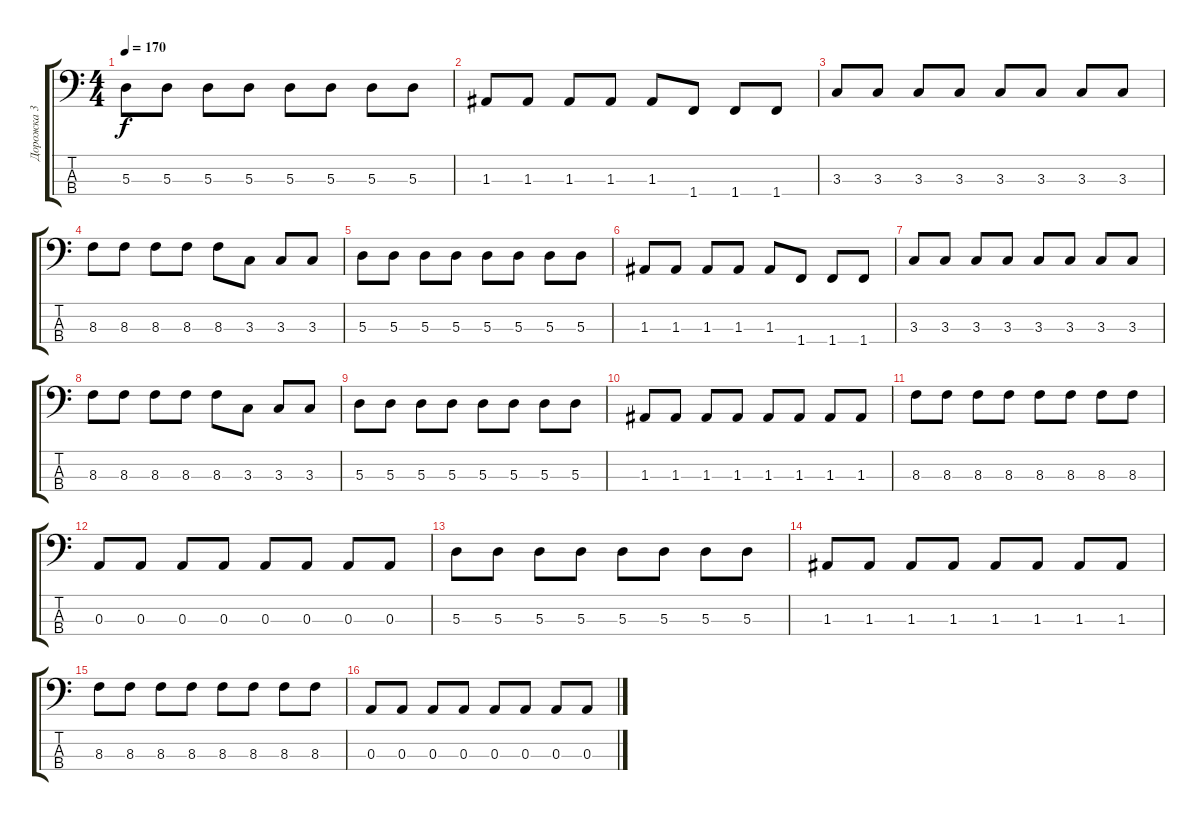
\track ("Дорожка 3" "Дорожка 3") {instrument electricbassfinger}
\staff {score tabs}
\tuning (G2 D2 A1 E1) {hide}
\ts (4 4)
\tempo 170
\clef f4
\ks c
5.3.8{dy f} 5.3.8 5.3.8 5.3.8 5.3.8 5.3.8 5.3.8 5.3.8 |
1.3.8 1.3.8 1.3.8 1.3.8 1.3.8 1.4.8 1.4.8 1.4.8 |
3.3.8 3.3.8 3.3.8 3.3.8 3.3.8 3.3.8 3.3.8 3.3.8 |
8.3.8 8.3.8 8.3.8 8.3.8 8.3.8 3.3.8 3.3.8 3.3.8 |
5.3.8 5.3.8 5.3.8 5.3.8 5.3.8 5.3.8 5.3.8 5.3.8 |
1.3.8 1.3.8 1.3.8 1.3.8 1.3.8 1.4.8 1.4.8 1.4.8 |
3.3.8 3.3.8 3.3.8 3.3.8 3.3.8 3.3.8 3.3.8 3.3.8 |
8.3.8 8.3.8 8.3.8 8.3.8 8.3.8 3.3.8 3.3.8 3.3.8 |
5.3.8 5.3.8 5.3.8 5.3.8 5.3.8 5.3.8 5.3.8 5.3.8 |
1.3.8 1.3.8 1.3.8 1.3.8 1.3.8 1.3.8 1.3.8 1.3.8 |
8.3.8 8.3.8 8.3.8 8.3.8 8.3.8 8.3.8 8.3.8 8.3.8 |
0.3.8 0.3.8 0.3.8 0.3.8 0.3.8 0.3.8 0.3.8 0.3.8 |
5.3.8 5.3.8 5.3.8 5.3.8 5.3.8 5.3.8 5.3.8 5.3.8 |
1.3.8 1.3.8 1.3.8 1.3.8 1.3.8 1.3.8 1.3.8 1.3.8 |
8.3.8 8.3.8 8.3.8 8.3.8 8.3.8 8.3.8 8.3.8 8.3.8 |
0.3.8 0.3.8 0.3.8 0.3.8 0.3.8 0.3.8 0.3.8 0.3.8
